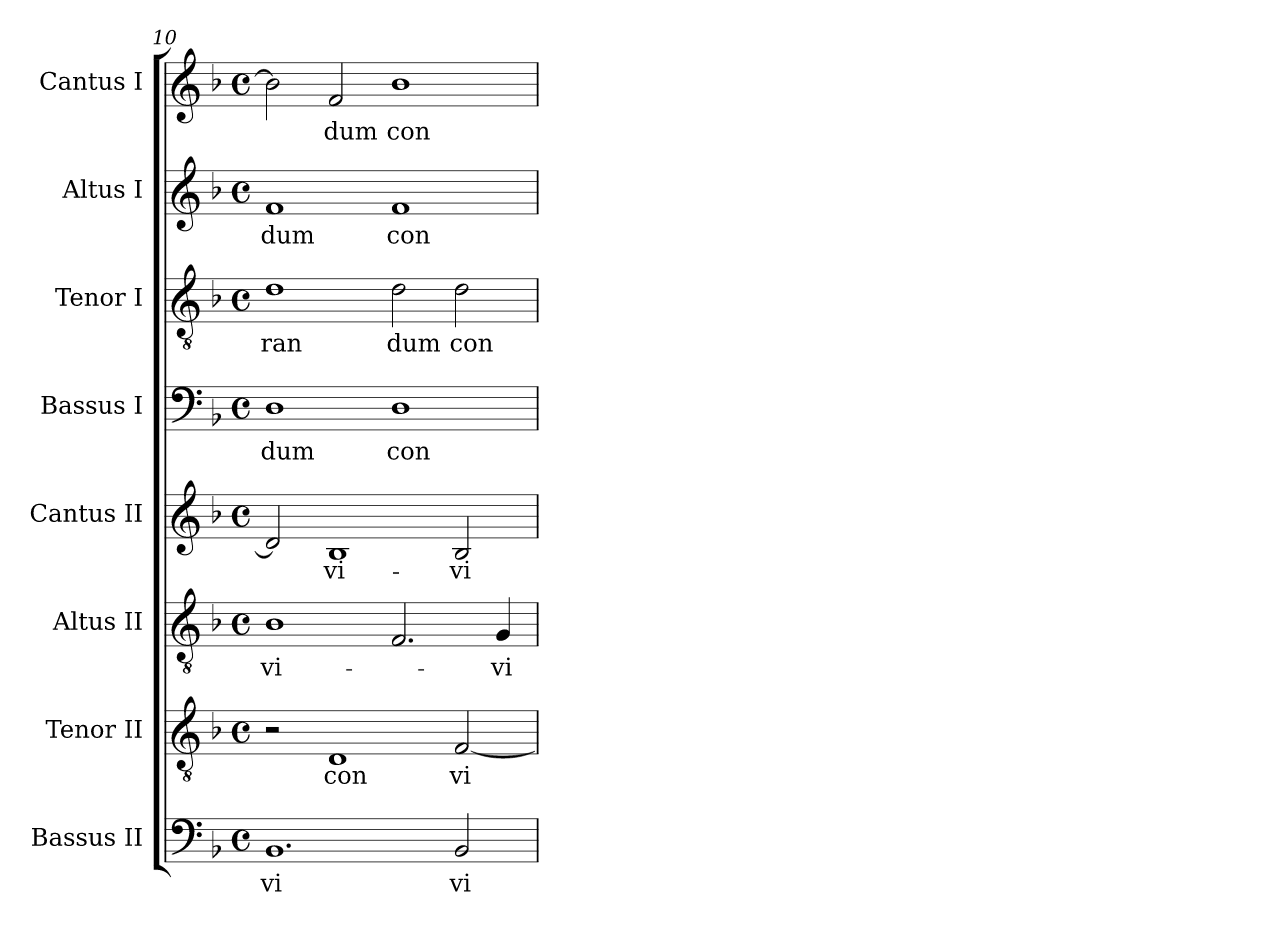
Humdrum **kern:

**kern	**text	**kern	**text	**kern	**text	**kern	**text	**kern	**text	**kern	**text	**kern	**text	**kern	**text
*part8	*part8	*part7	*part7	*part6	*part6	*part5	*part5	*part4	*part4	*part3	*part3	*part2	*part2	*part1	*part1
*staff8	*staff8	*staff7	*staff7	*staff6	*staff6	*staff5	*staff5	*staff4	*staff4	*staff3	*staff3	*staff2	*staff2	*staff1	*staff1
*I"Bassus II	*	*I"Tenor II	*	*I"Altus II	*	*I"Cantus II	*	*I"Bassus I	*	*I"Tenor I	*	*I"Altus I	*	*I"Cantus I	*
*clefF4	*	*clefGv2	*	*clefGv2	*	*clefG2	*	*clefF4	*	*clefGv2	*	*clefG2	*	*clefG2	*
*k[b-]	*	*k[b-]	*	*k[b-]	*	*k[b-]	*	*k[b-]	*	*k[b-]	*	*k[b-]	*	*k[b-]	*
*F:	*	*F:	*	*F:	*	*F:	*	*F:	*	*F:	*	*F:	*	*F:	*
*M4/4	*	*M4/4	*	*M4/4	*	*M4/4	*	*M4/4	*	*M4/4	*	*M4/4	*	*M4/4	*
*met(c)	*	*met(c)	*	*met(c)	*	*met(c)	*	*met(c)	*	*met(c)	*	*met(c)	*	*met(c)	*
=10	=10	=10	=10	=10	=10	=10	=10	=10	=10	=10	=10	=10	=10	=10	=10
!	!LO:LY:b:cj	!	!	!	!LO:LY:b:cj	!	!	!	!LO:LY:b:cj	!	!LO:LY:b:cj	!	!LO:LY:b:cj	!	!
1.BB-	vi	2r	.	1B-	-vi-	2d/]	.	1D	dum	1d	ran	1f	dum	2b-\]	.
!	!	!	!LO:LY:b:cj	!	!	!	!LO:LY:b:cj	!	!	!	!	!	!	!	!LO:LY:b:cj
.	.	1D	con	.	.	1B-	-vi-	.	.	.	.	.	.	2f/	dum
!	!	!	!	!	!	!	!	!	!LO:LY:b:cj	!	!LO:LY:b:cj	!	!LO:LY:b:cj	!	!LO:LY:b:cj
.	.	.	.	2.F/	.	.	.	1D	con	2d\	dum	1f	con	1b-	con
!	!LO:LY:b:cj	!	!LO:LY:b:cj	!	!	!	!LO:LY:b:cj	!	!	!	!LO:LY:b:cj	!	!	!	!
2BB-/	vi	[<2F/	vi	.	.	2B-/	-vi-	.	.	2d\	con	.	.	.	.
!	!	!	!	!	!LO:LY:b:cj	!	!	!	!	!	!	!	!	!	!
.	.	.	.	4G/	-vi-	.	.	.	.	.	.	.	.	.	.
=	=	=	=	=	=	=	=	=	=	=	=	=	=	=	=
*-	*-	*-	*-	*-	*-	*-	*-	*-	*-	*-	*-	*-	*-	*-	*-
